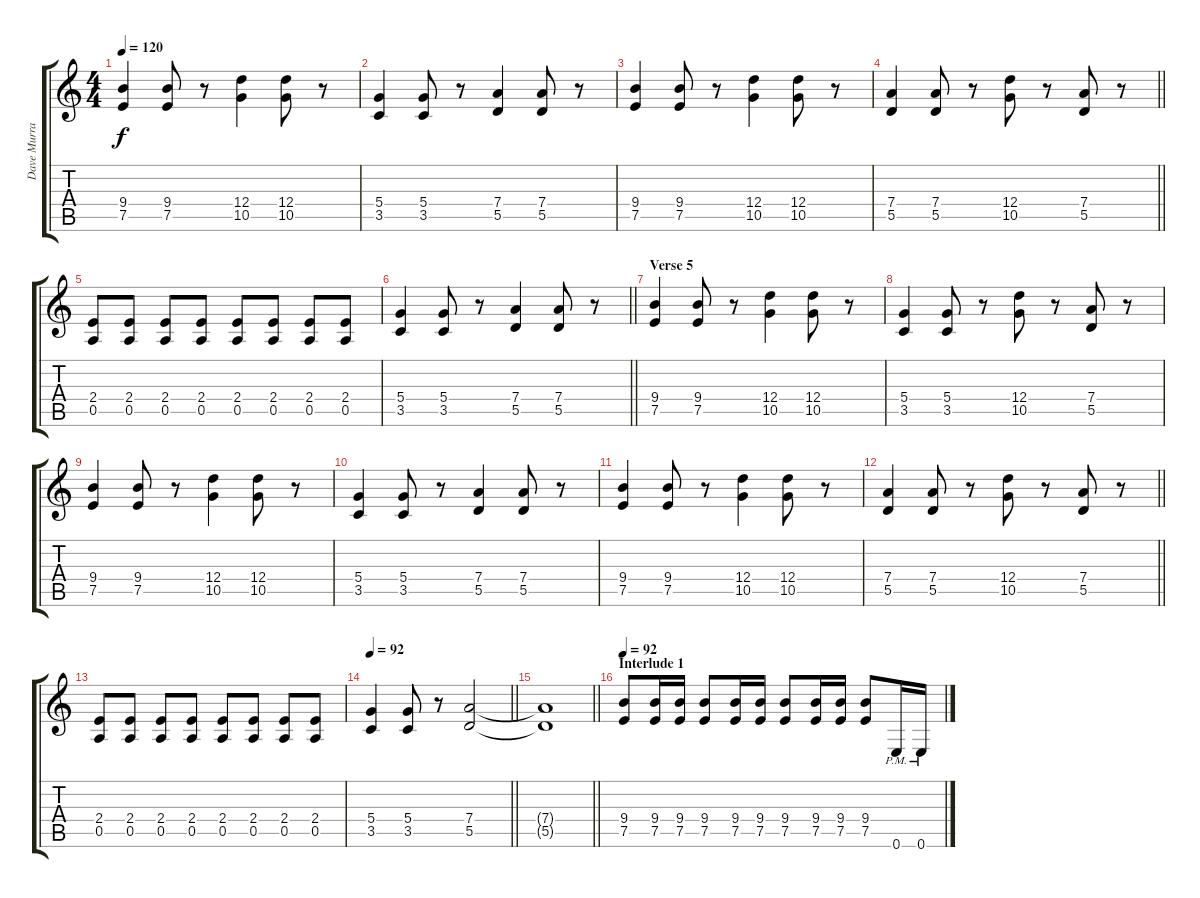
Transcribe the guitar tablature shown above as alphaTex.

\track ("Dave Murray" "Dave Murra") {instrument overdrivenguitar}
\staff {score tabs}
\tuning (E4 B3 G3 D3 A2 E2) {hide}
\ts (4 4)
\tempo 120
\clef g2
\ks c
(9.4 7.5).4{dy f} (9.4 7.5).8 r.8 (12.4 10.5).4 (12.4 10.5).8 r.8 |
(5.4 3.5).4 (5.4 3.5).8 r.8 (7.4 5.5).4 (7.4 5.5).8 r.8 |
(9.4 7.5).4 (9.4 7.5).8 r.8 (12.4 10.5).4 (12.4 10.5).8 r.8 |
\barLineRight lightlight
(7.4 5.5).4 (7.4 5.5).8 r.8 (12.4 10.5).8 r.8 (7.4 5.5).8 r.8 |
(2.4 0.5).8 (2.4 0.5).8 (2.4 0.5).8 (2.4 0.5).8 (2.4 0.5).8 (2.4 0.5).8 (2.4 0.5).8 (2.4 0.5).8 |
\barLineRight lightlight
(5.4 3.5).4 (5.4 3.5).8 r.8 (7.4 5.5).4 (7.4 5.5).8 r.8 |
\section ("" "Verse 5")
(9.4 7.5).4 (9.4 7.5).8 r.8 (12.4 10.5).4 (12.4 10.5).8 r.8 |
(5.4 3.5).4 (5.4 3.5).8 r.8 (12.4 10.5).8 r.8 (7.4 5.5).8 r.8 |
(9.4 7.5).4 (9.4 7.5).8 r.8 (12.4 10.5).4 (12.4 10.5).8 r.8 |
(5.4 3.5).4 (5.4 3.5).8 r.8 (7.4 5.5).4 (7.4 5.5).8 r.8 |
(9.4 7.5).4 (9.4 7.5).8 r.8 (12.4 10.5).4 (12.4 10.5).8 r.8 |
\barLineRight lightlight
(7.4 5.5).4 (7.4 5.5).8 r.8 (12.4 10.5).8 r.8 (7.4 5.5).8 r.8 |
(2.4 0.5).8 (2.4 0.5).8 (2.4 0.5).8 (2.4 0.5).8 (2.4 0.5).8 (2.4 0.5).8 (2.4 0.5).8 (2.4 0.5).8 |
\tempo 92
\barLineRight lightlight
(5.4 3.5).4 (5.4 3.5).8 r.8 (7.4 5.5).2 |
\barLineRight lightlight
(7.4{t} 5.5{t}).1 |
\section ("" "Interlude 1")
\tempo 92
(9.4 7.5).8 (9.4 7.5).16 (9.4 7.5).16 (9.4 7.5).8 (9.4 7.5).16 (9.4 7.5).16 (9.4 7.5).8 (9.4 7.5).16 (9.4 7.5).16 (9.4 7.5).8 0.6{pm}.16 0.6{pm}.16
